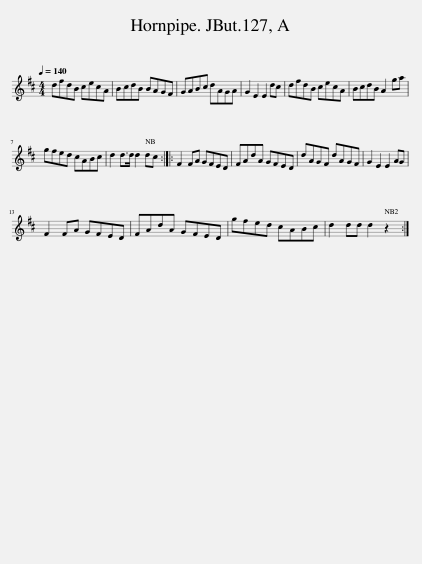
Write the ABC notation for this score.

X:1
L:1/8
Q:1/4=140
M:4/4
I:linebreak $
K:D
V:1 treble
V:1
 dfdB cecA | BcdB BAGF | GABc dAGA | G2 E2 E2 dc | dfdB cecA | %5
 BcdB A2 ga |$ gfed cABc | d2 d>d d2 dc :: F2 FA GFED | FAdA GFED | %10
 dAGF dAGF | G2 E2 E2 AG |$ F2 FA GFED | FAdA GFED | gfed cABc | %15
 d2 dd d2 z2 :| %16
